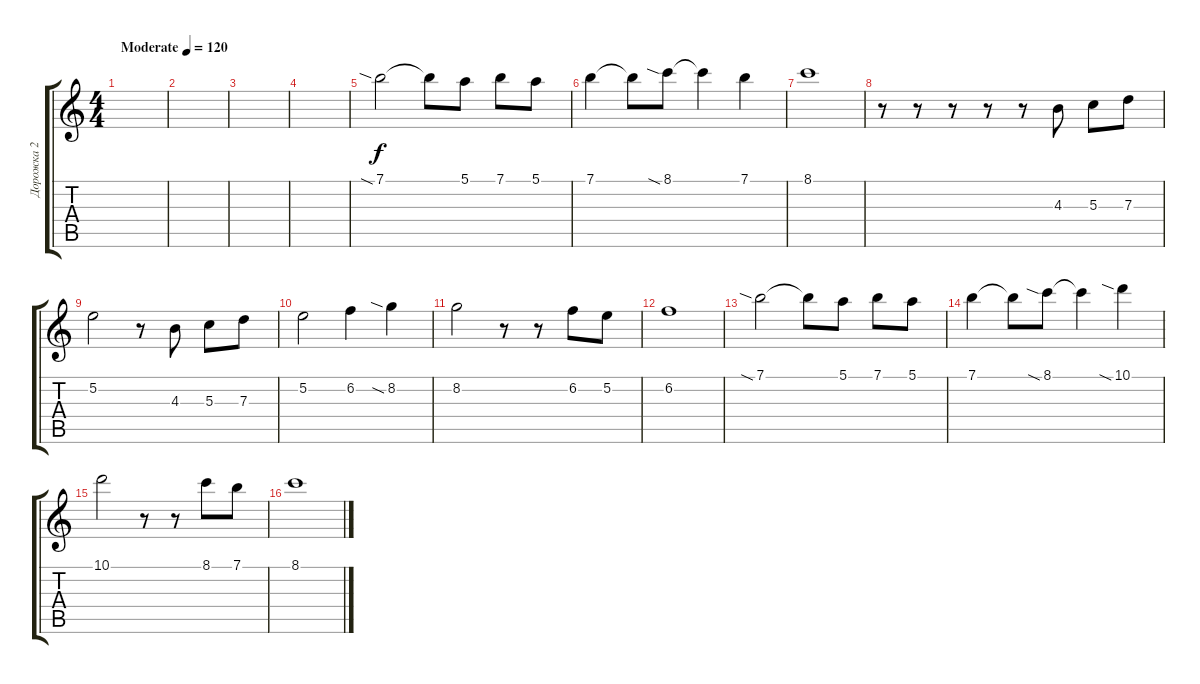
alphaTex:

\track ("Дорожка 2" "Дорожка 2") {instrument acousticguitarnylon}
\staff {score tabs}
\tuning (E4 B3 G3 D3 A2 E2) {hide}
\ts (4 4)
\tempo (120 "Moderate")
\clef g2
\ks c
|
|
|
|
7.1{sia}.2 7.1{t}.8 5.1.8 7.1.8 5.1.8 |
7.1.4 7.1{t}.8 8.1{sia}.8 8.1{t}.4 7.1.4 |
8.1.1 |
r.8 r.8 r.8 r.8 r.8 4.3.8 5.3.8 7.3.8 |
5.2.2 r.8 4.3.8 5.3.8 7.3.8 |
5.2.2 6.2.4 8.2{sia}.4 |
8.2.2 r.8 r.8 6.2.8 5.2.8 |
6.2.1 |
7.1{sia}.2 7.1{t}.8 5.1.8 7.1.8 5.1.8 |
7.1.4 7.1{t}.8 8.1{sia}.8 8.1{t}.4 10.1{sia}.4 |
10.1.2 r.8 r.8 8.1.8 7.1.8 |
8.1.1
